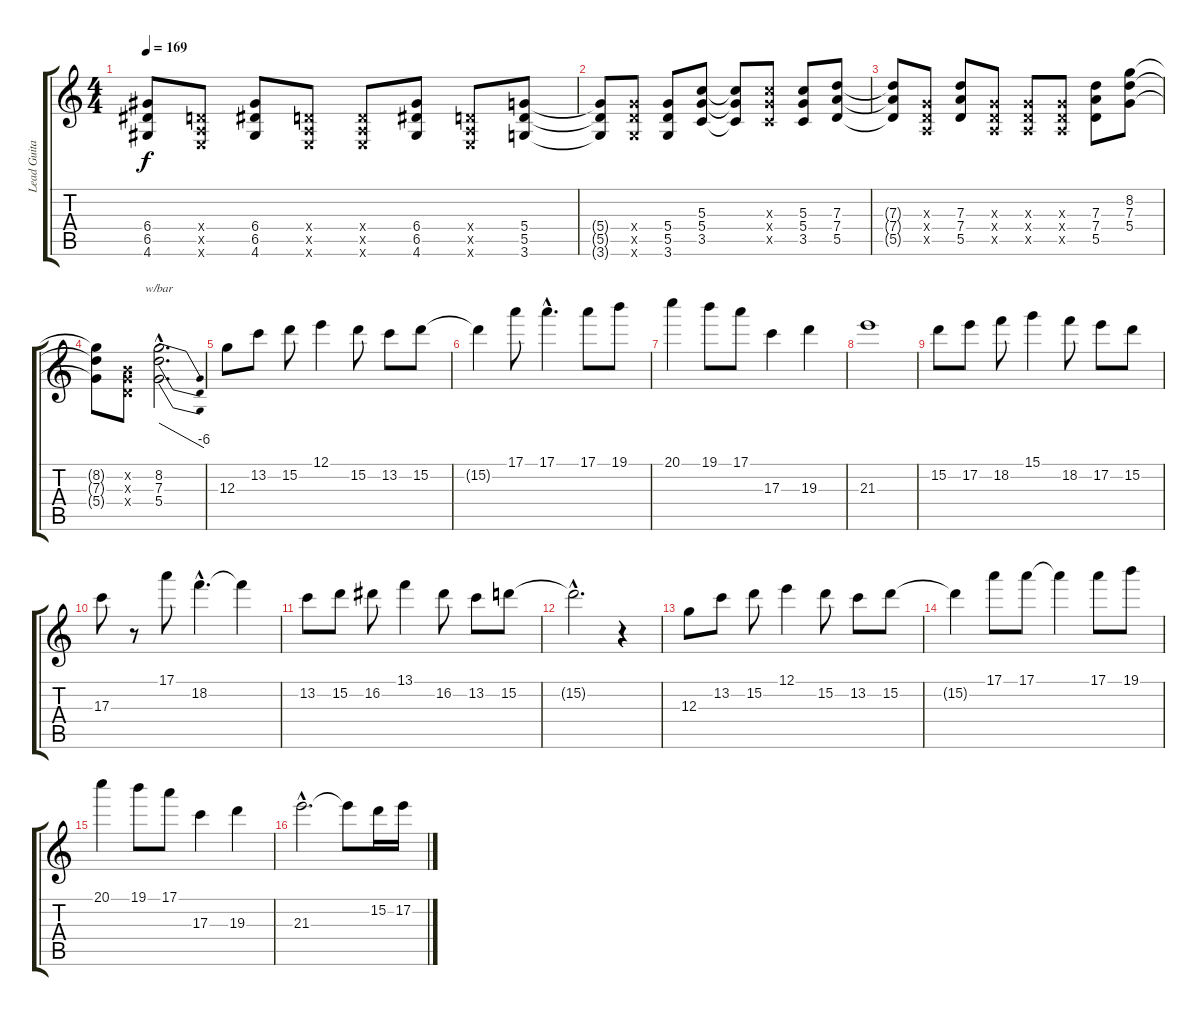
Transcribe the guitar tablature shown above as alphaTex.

\track ("Lead Guitar" "Lead Guita") {instrument overdrivenguitar}
\staff {score tabs}
\tuning (E4 B3 G3 D3 A2 E2) {hide}
\ts (4 4)
\tempo 169
\clef g2
\ks c
(6.4{t} 6.5{t} 4.6{t}).8{dy f} (0.4{x} 0.5{x} 0.6{x}).8 (6.4 6.5 4.6).8 (0.4{x} 0.5{x} 0.6{x}).8 (0.4{x} 0.5{x} 0.6{x}).8 (6.4 6.5 4.6).8 (0.4{x} 0.5{x} 0.6{x}).8 (5.4 5.5 3.6).8 |
(5.4{t} 5.5{t} 3.6{t}).8 (5.4{x} 5.5{x} 3.6{x}).8 (5.4 5.5 3.6).8 (5.3 5.4 3.5).8 (5.3{t} 5.4{t} 3.5{t}).8 (5.3{x} 5.4{x} 3.5{x}).8 (5.3 5.4 3.5).8 (7.3 7.4 5.5).8 |
(7.3{t} 7.4{t} 5.5{t}).8 (0.3{x} 0.4{x} 0.5{x}).8 (7.3 7.4 5.5).8 (0.3{x} 0.4{x} 0.5{x}).8 (0.3{x} 0.4{x} 0.5{x}).8 (0.3{x} 0.4{x} 0.5{x}).8 (7.3 7.4 5.5).8 (8.2 7.3 5.4).8 |
(8.2{t} 7.3{t} 5.4{t}).8 (0.2{x} 0.3{x} 0.4{x}).8 (8.2{hac} 7.3{hac} 5.4{hac}).2{d tbe (dive default 0 0 60 -24)} |
12.3.8 13.2.8 15.2.8 12.1.4 15.2.8 13.2.8 15.2.8 |
15.2{t}.4 17.1.8 17.1{hac}.4{d} 17.1.8 19.1.8 |
20.1.4 19.1.8 17.1.8 17.3.4 19.3.4 |
21.3.1 |
15.2.8 17.2.8 18.2.8 15.1.4 18.2.8 17.2.8 15.2.8 |
17.3.8 r.8 17.1.8 18.2{hac}.4{d} 18.2{t}.4 |
13.2.8 15.2.8 16.2.8 13.1.4 16.2.8 13.2.8 15.2.8 |
15.2{hac t}.2{d} r.4 |
12.3.8 13.2.8 15.2.8 12.1.4 15.2.8 13.2.8 15.2.8 |
15.2{t}.4 17.1.8 17.1.8 17.1{t}.4 17.1.8 19.1.8 |
20.1.4 19.1.8 17.1.8 17.3.4 19.3.4 |
21.3{hac}.2{d} 21.3{t}.8 15.2.16 17.2.16
